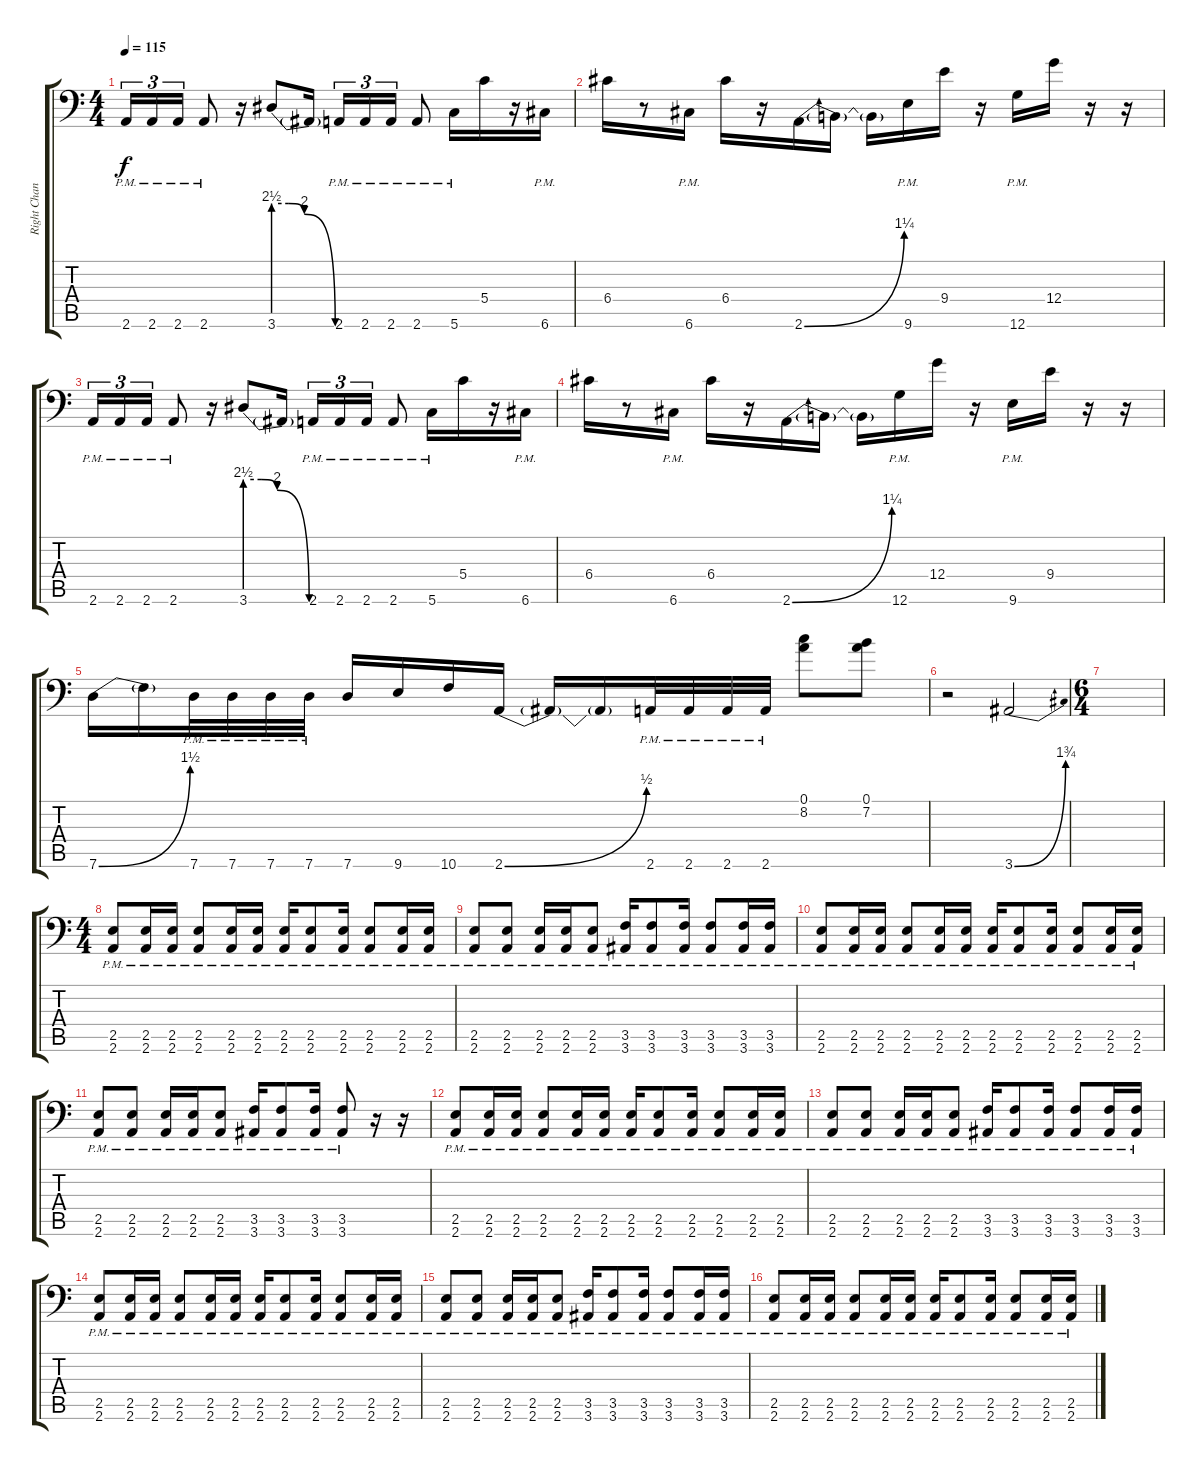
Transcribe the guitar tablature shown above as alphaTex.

\track ("Right Channel" "Right Chan") {instrument distortionguitar}
\staff {score tabs}
\tuning (A3 E3 C3 G2 D2 G1) {hide}
\ts (4 4)
\tempo 115
\clef f4
\ks c
2.6{pm}.16{tu (3 2) dy f} 2.6{pm}.16{tu (3 2)} 2.6{pm}.16{tu (3 2)} 2.6{pm}.8 r.16 3.6{be (custom 0 10 15 10 30 8 60 0)}.8 3.6{t}.16 2.6{pm}.16{tu (3 2)} 2.6{pm}.16{tu (3 2)} 2.6{pm}.16{tu (3 2)} 2.6{pm}.8 5.6{pm}.16 5.4.16 r.16 6.6{pm}.16 |
6.4.16 r.8 6.6{pm}.16 6.4.16 r.16 2.6{be (bend 0 0 60 5)}.16 2.6{t}.16 2.6{t}.16 9.6{pm}.16 9.4.16 r.16 12.6{pm}.16 12.4.16 r.16 r.16 |
2.6{pm}.16{tu (3 2)} 2.6{pm}.16{tu (3 2)} 2.6{pm}.16{tu (3 2)} 2.6{pm}.8 r.16 3.6{be (custom 0 10 15 10 30 8 60 0)}.8 3.6{t}.16 2.6{pm}.16{tu (3 2)} 2.6{pm}.16{tu (3 2)} 2.6{pm}.16{tu (3 2)} 2.6{pm}.8 5.6{pm}.16 5.4.16 r.16 6.6{pm}.16 |
6.4.16 r.8 6.6{pm}.16 6.4.16 r.16 2.6{be (bend 0 0 60 5)}.16 2.6{t}.16 2.6{t}.16 12.6{pm}.16 12.4.16 r.16 9.6{pm}.16 9.4.16 r.16 r.16 |
7.6{be (bend 0 0 60 6)}.16 7.6{t}.16 7.6{pm}.32 7.6{pm}.32 7.6{pm}.32 7.6{pm}.32 7.6.16 9.6.16 10.6.16 2.6{be (bend 0 0 60 2)}.16 2.6{t}.16 2.6{t}.16 2.6{pm}.32 2.6{pm}.32 2.6{pm}.32 2.6{pm}.32 (0.1 8.2).8 (0.1 7.2).8 |
r.2 3.6{be (bend 0 0 60 7)}.2 |
\ts (6 4)
|
\ts (4 4)
(2.5{pm} 2.6{pm}).8 (2.5{pm} 2.6{pm}).16 (2.5{pm} 2.6{pm}).16 (2.5{pm} 2.6{pm}).8 (2.5{pm} 2.6{pm}).16 (2.5{pm} 2.6{pm}).16 (2.5{pm} 2.6{pm}).16 (2.5{pm} 2.6{pm}).8 (2.5{pm} 2.6{pm}).16 (2.5{pm} 2.6{pm}).8 (2.5{pm} 2.6{pm}).16 (2.5{pm} 2.6{pm}).16 |
(2.5{pm} 2.6{pm}).8 (2.5{pm} 2.6{pm}).8 (2.5{pm} 2.6{pm}).16 (2.5{pm} 2.6{pm}).16 (2.5{pm} 2.6{pm}).8 (3.5{pm} 3.6{pm}).16 (3.5{pm} 3.6{pm}).8 (3.5{pm} 3.6{pm}).16 (3.5{pm} 3.6{pm}).8 (3.5{pm} 3.6{pm}).16 (3.5{pm} 3.6{pm}).16 |
(2.5{pm} 2.6{pm}).8 (2.5{pm} 2.6{pm}).16 (2.5{pm} 2.6{pm}).16 (2.5{pm} 2.6{pm}).8 (2.5{pm} 2.6{pm}).16 (2.5{pm} 2.6{pm}).16 (2.5{pm} 2.6{pm}).16 (2.5{pm} 2.6{pm}).8 (2.5{pm} 2.6{pm}).16 (2.5{pm} 2.6{pm}).8 (2.5{pm} 2.6{pm}).16 (2.5{pm} 2.6{pm}).16 |
(2.5{pm} 2.6{pm}).8 (2.5{pm} 2.6{pm}).8 (2.5{pm} 2.6{pm}).16 (2.5{pm} 2.6{pm}).16 (2.5{pm} 2.6{pm}).8 (3.5{pm} 3.6{pm}).16 (3.5{pm} 3.6{pm}).8 (3.5{pm} 3.6{pm}).16 (3.5{pm} 3.6{pm}).8 r.16 r.16 |
(2.5{pm} 2.6{pm}).8 (2.5{pm} 2.6{pm}).16 (2.5{pm} 2.6{pm}).16 (2.5{pm} 2.6{pm}).8 (2.5{pm} 2.6{pm}).16 (2.5{pm} 2.6{pm}).16 (2.5{pm} 2.6{pm}).16 (2.5{pm} 2.6{pm}).8 (2.5{pm} 2.6{pm}).16 (2.5{pm} 2.6{pm}).8 (2.5{pm} 2.6{pm}).16 (2.5{pm} 2.6{pm}).16 |
(2.5{pm} 2.6{pm}).8 (2.5{pm} 2.6{pm}).8 (2.5{pm} 2.6{pm}).16 (2.5{pm} 2.6{pm}).16 (2.5{pm} 2.6{pm}).8 (3.5{pm} 3.6{pm}).16 (3.5{pm} 3.6{pm}).8 (3.5{pm} 3.6{pm}).16 (3.5{pm} 3.6{pm}).8 (3.5{pm} 3.6{pm}).16 (3.5{pm} 3.6{pm}).16 |
(2.5{pm} 2.6{pm}).8 (2.5{pm} 2.6{pm}).16 (2.5{pm} 2.6{pm}).16 (2.5{pm} 2.6{pm}).8 (2.5{pm} 2.6{pm}).16 (2.5{pm} 2.6{pm}).16 (2.5{pm} 2.6{pm}).16 (2.5{pm} 2.6{pm}).8 (2.5{pm} 2.6{pm}).16 (2.5{pm} 2.6{pm}).8 (2.5{pm} 2.6{pm}).16 (2.5{pm} 2.6{pm}).16 |
(2.5{pm} 2.6{pm}).8 (2.5{pm} 2.6{pm}).8 (2.5{pm} 2.6{pm}).16 (2.5{pm} 2.6{pm}).16 (2.5{pm} 2.6{pm}).8 (3.5{pm} 3.6{pm}).16 (3.5{pm} 3.6{pm}).8 (3.5{pm} 3.6{pm}).16 (3.5{pm} 3.6{pm}).8 (3.5{pm} 3.6{pm}).16 (3.5{pm} 3.6{pm}).16 |
(2.5{pm} 2.6{pm}).8 (2.5{pm} 2.6{pm}).16 (2.5{pm} 2.6{pm}).16 (2.5{pm} 2.6{pm}).8 (2.5{pm} 2.6{pm}).16 (2.5{pm} 2.6{pm}).16 (2.5{pm} 2.6{pm}).16 (2.5{pm} 2.6{pm}).8 (2.5{pm} 2.6{pm}).16 (2.5{pm} 2.6{pm}).8 (2.5{pm} 2.6{pm}).16 (2.5{pm} 2.6{pm}).16
